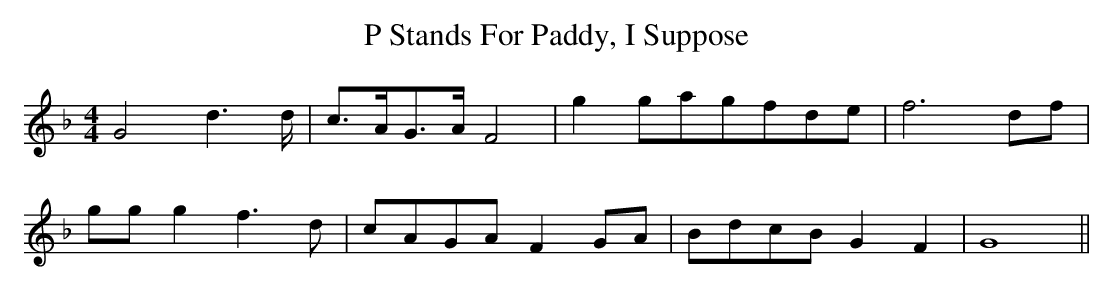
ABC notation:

X:1
T: P Stands For Paddy, I Suppose
M: 4/4
L: 1/8
K: Dmin
G4d2>d|c>AG>AF4|g2gagfde|f6df|
ggg2f3d|cAGAF2GA|BdcBG2F2|G8||
